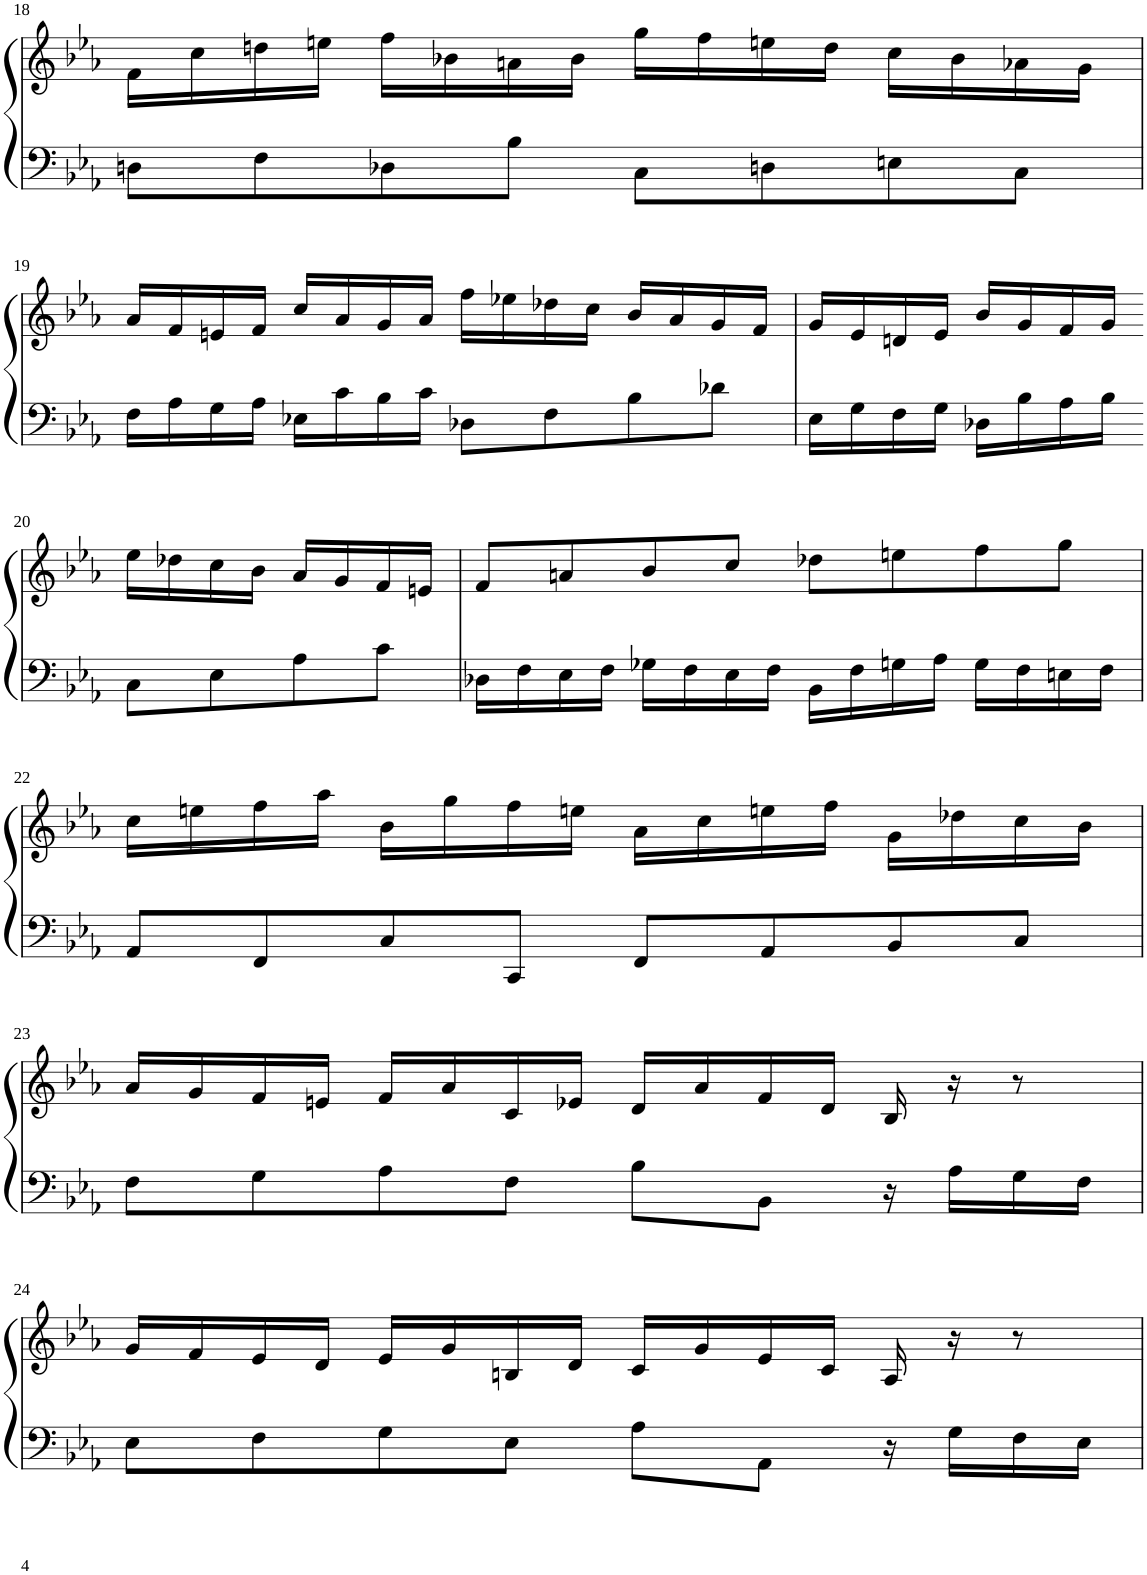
**kern	**kern
*part1	*part1
*staff2	*staff1
*I"Piano	*
*I'Pno	*
!!LO:PB:g=z
*clefF4	*clefG2
*k[b-e-a-]	*k[b-e-a-]
*M4/4	*M4/4
*met(c)	*met(c)
=18	=18
8Dn\L	16f\LL
.	16cc\
8F\	16ddn\
.	16een\JJ
8D-X\	16ff\LL
.	16b-X\
8B-\J	16an\
.	16b-\JJ
8C\L	16gg\LL
.	16ff\
8Dn\	16een\
.	16dd\JJ
8En\	16cc\LL
.	16b-\
8C\J	16a-X\
.	16g\JJ
!!LO:LB:g=z
=19	=19
16F\LL	16a-/LL
16A-\	16f/
16G\	16en/
16A-\JJ	16f/JJ
16E-X\LL	16cc/LL
16c\	16a-/
16B-\	16g/
16c\JJ	16a-/JJ
8D-X\L	16ff\LL
.	16ee-X\
8F\	16dd-X\
.	16cc\JJ
8B-\	16b-/LL
.	16a-/
8d-X\J	16g/
.	16f/JJ
=20	=20
16E-\LL	16g/LL
16G\	16e-/
16F\	16dn/
16G\JJ	16e-/JJ
16D-X\LL	16b-/LL
16B-\	16g/
16A-\	16f/
16B-\JJ	16g/JJ
!!LO:LB:g=z
=20-	=20-
8C\L	16ee-\LL
.	16dd-X\
8E-\	16cc\
.	16b-\JJ
8A-\	16a-/LL
.	16g/
8c\J	16f/
.	16en/JJ
=21	=21
16D-X\LL	8f/L
16F\	.
16E-\	8an/
16F\JJ	.
16G-X\LL	8b-/
16F\	.
16E-\	8cc/J
16F\JJ	.
16BB-\LL	8dd-X\L
16F\	.
16Gn\	8een\
16A-\JJ	.
16G\LL	8ff\
16F\	.
16En\	8gg\J
16F\JJ	.
!!LO:LB:g=z
=22	=22
8AA-/L	16cc\LL
.	16een\
8FF/	16ff\
.	16aa-\JJ
8C/	16b-\LL
.	16gg\
8CC/J	16ff\
.	16een\JJ
8FF/L	16a-\LL
.	16cc\
8AA-/	16een\
.	16ff\JJ
8BB-/	16g\LL
.	16dd-X\
8C/J	16cc\
.	16b-\JJ
!!LO:LB:g=z
=23	=23
8F\L	16a-/LL
.	16g/
8G\	16f/
.	16en/JJ
8A-\	16f/LL
.	16a-/
8F\J	16c/
.	16e-X/JJ
8B-\L	16d/LL
.	16a-/
8BB-\J	16f/
.	16d/JJ
16r	16B-/
16A-\LL	16r
16G\	8r
16F\JJ	.
!!LO:LB:g=z
=24	=24
8E-\L	16g/LL
.	16f/
8F\	16e-/
.	16d/JJ
8G\	16e-/LL
.	16g/
8E-\J	16Bn/
.	16d/JJ
8A-\L	16c/LL
.	16g/
8AA-\J	16e-/
.	16c/JJ
16r	16A-/
16G\LL	16r
16F\	8r
16E-\JJ	.
=	=
*-	*-
